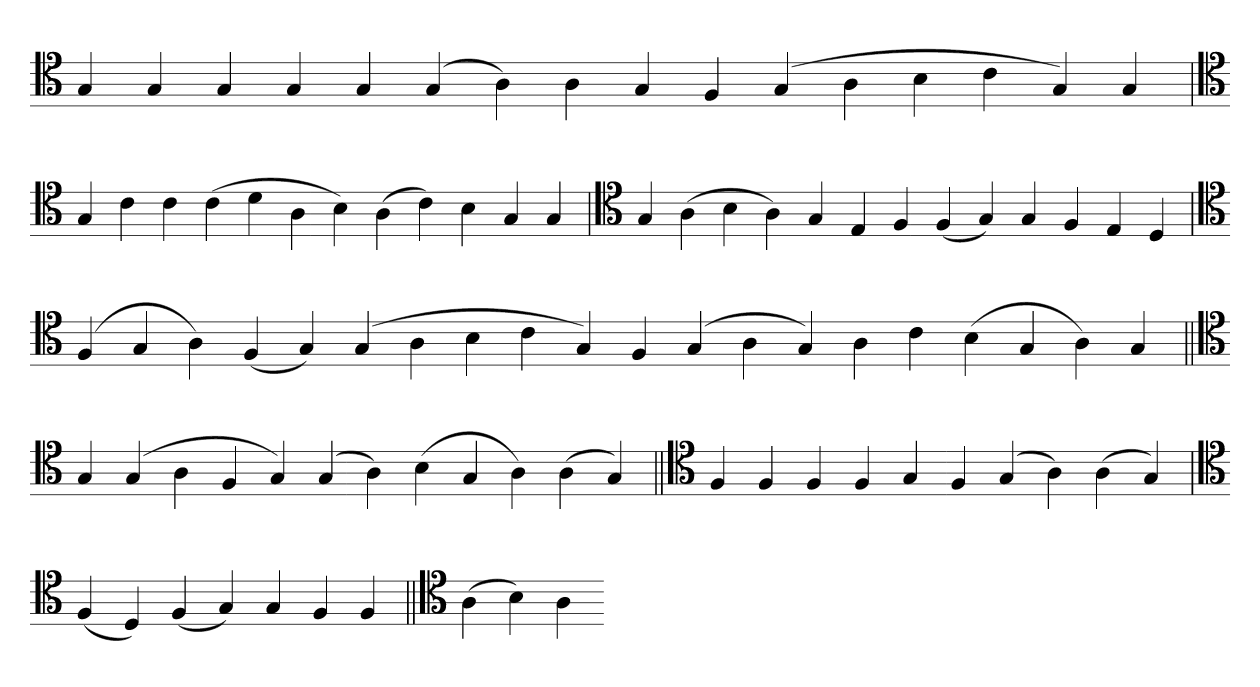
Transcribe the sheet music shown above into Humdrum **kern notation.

**kern
*part1
*staff1
*clefC4
=
4G
4G
4G
4G
4G
(4G
4A)
4A
4G
4F
(4G
4A
4B
4c
4G)
4G
=`
*clefC4
4G
4c
4c
(4c
4d
4A
4B)
(4A
4c)
4B
4G
4G
='
*clefC4
4G
(4A
4B
4A)
4G
4E
4F
(4F
4G)
4G
4F
4E
4D
=`
*clefC4
(4F
4G
4A)
(4F
4G)
(4G
4A
4B
4c
4G)
4F
(4G
4A
4G)
4A
4c
(4B
4G
4A)
4G
=||
*clefC4
4G
(4G
4A
4F
4G)
(4G
4A)
(4B
4G
4A)
(4A
4G)
=||
*clefC4
4F
4F
4F
4F
4G
4F
(4G
4A)
(4A
4G)
='
*clefC4
(4F
4D)
(4F
4G)
4G
4F
4F
=||
*clefC4
(4A
4B)
4A
=-
*-
